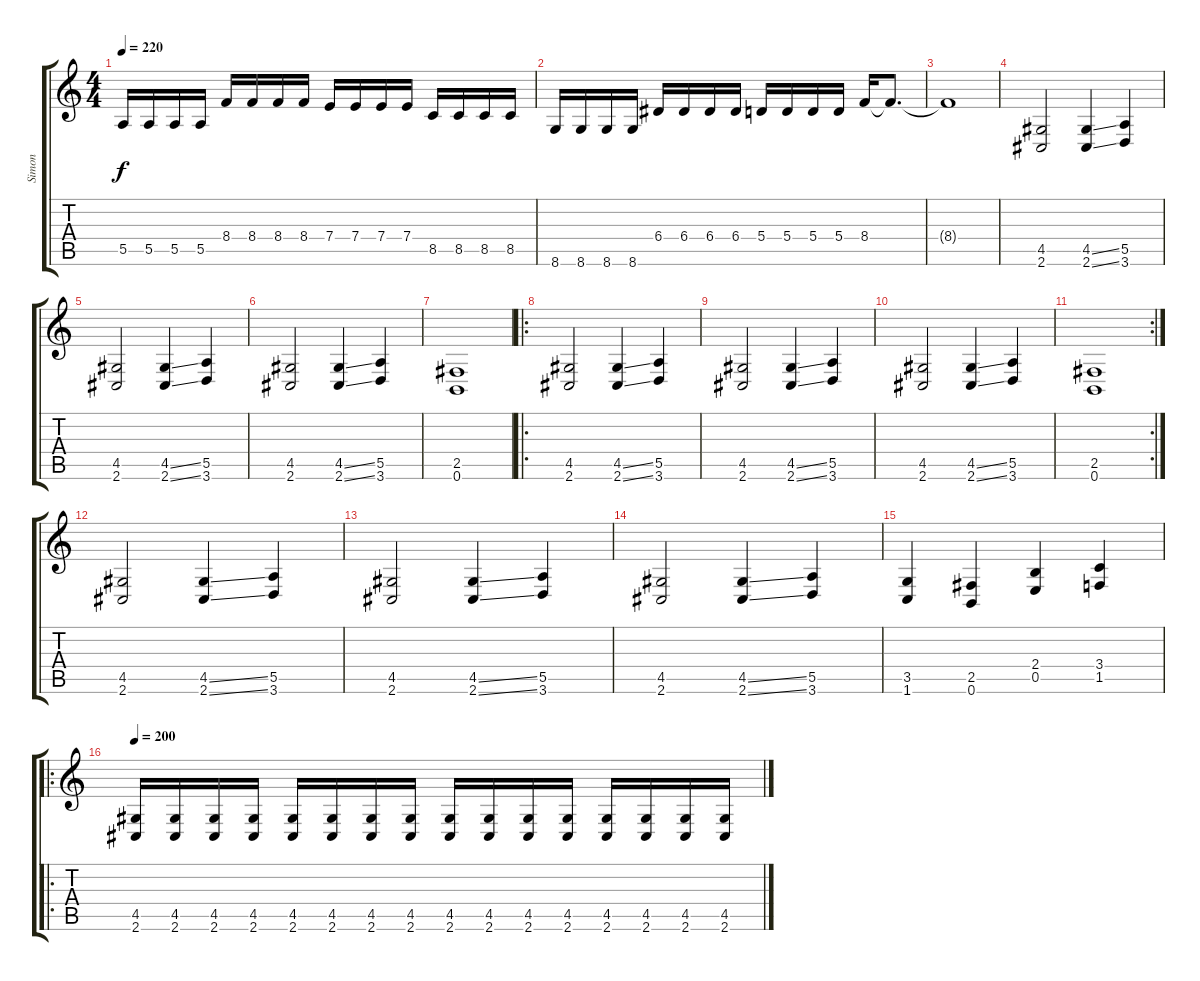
\track ("Simon" "Simon") {instrument distortionguitar}
\staff {score tabs}
\tuning (B3 Gb3 D3 A2 E2 B1) {hide}
\ts (4 4)
\tempo 220
\clef g2
\ks c
5.5.16{dy f} 5.5.16 5.5.16 5.5.16 8.4.16 8.4.16 8.4.16 8.4.16 7.4.16 7.4.16 7.4.16 7.4.16 8.5.16 8.5.16 8.5.16 8.5.16 |
8.6.16 8.6.16 8.6.16 8.6.16 6.4.16 6.4.16 6.4.16 6.4.16 5.4.16 5.4.16 5.4.16 5.4.16 8.4.16 8.4{t}.8{d} |
8.4{t}.1 |
(4.5 2.6).2 (4.5{ss} 2.6{ss}).4 (5.5 3.6).4 |
(4.5 2.6).2 (4.5{ss} 2.6{ss}).4 (5.5 3.6).4 |
(4.5 2.6).2 (4.5{ss} 2.6{ss}).4 (5.5 3.6).4 |
(2.5 0.6).1 |
\ro
(4.5 2.6).2 (4.5{ss} 2.6{ss}).4 (5.5 3.6).4 |
(4.5 2.6).2 (4.5{ss} 2.6{ss}).4 (5.5 3.6).4 |
(4.5 2.6).2 (4.5{ss} 2.6{ss}).4 (5.5 3.6).4 |
\rc 2
(2.5 0.6).1 |
(4.5 2.6).2 (4.5{ss} 2.6{ss}).4 (5.5 3.6).4 |
(4.5 2.6).2 (4.5{ss} 2.6{ss}).4 (5.5 3.6).4 |
(4.5 2.6).2 (4.5{ss} 2.6{ss}).4 (5.5 3.6).4 |
(3.5 1.6).4 (2.5 0.6).4 (2.4 0.5).4 (3.4 1.5).4 |
\ro
\tempo 200
(4.5 2.6).16 (4.5 2.6).16 (4.5 2.6).16 (4.5 2.6).16 (4.5 2.6).16 (4.5 2.6).16 (4.5 2.6).16 (4.5 2.6).16 (4.5 2.6).16 (4.5 2.6).16 (4.5 2.6).16 (4.5 2.6).16 (4.5 2.6).16 (4.5 2.6).16 (4.5 2.6).16 (4.5 2.6).16
